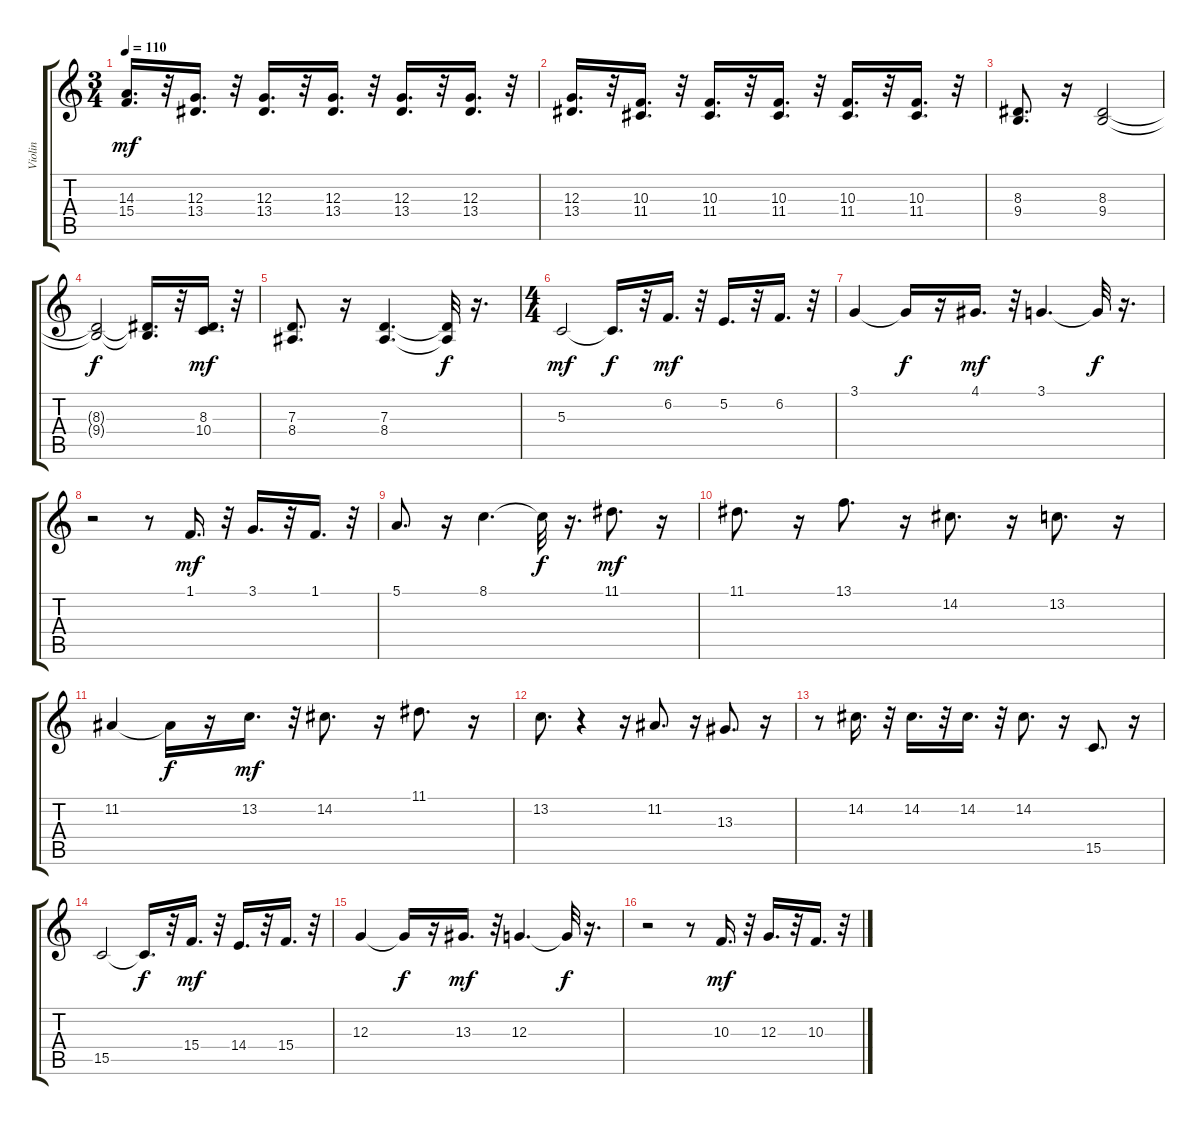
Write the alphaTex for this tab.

\track ("Violin" "Violin") {instrument violin}
\staff {score tabs}
\tuning (E4 B3 G3 D3 A2 E2) {hide}
\ts (3 4)
\tempo 110
\clef g2
\ks c
(14.3 15.4).16{d dy mf} r.32 (12.3 13.4).16{d} r.32 (12.3 13.4).16{d} r.32 (12.3 13.4).16{d} r.32 (12.3 13.4).16{d} r.32 (12.3 13.4).16{d} r.32 |
(12.3 13.4).16{d} r.32 (10.3 11.4).16{d} r.32 (10.3 11.4).16{d} r.32 (10.3 11.4).16{d} r.32 (10.3 11.4).16{d} r.32 (10.3 11.4).16{d} r.32 |
(8.3 9.4).8{d} r.16 (8.3 9.4).2 |
(8.3{t} 9.4{t}).2{dy f} (8.3{t} 9.4{t}).16{d} r.32 (8.3 10.4).16{d dy mf} r.32 |
(7.3 8.4).8{d} r.16 (7.3 8.4).4{d} (7.3{t} 8.4{t}).32{dy f} r.16{d} |
\ts (4 4)
5.3.2{dy mf} 5.3{t}.16{d dy f} r.32 6.2.16{d dy mf} r.32 5.2.16{d} r.32 6.2.16{d} r.32 |
3.1.4 3.1{t}.16{dy f} r.16 4.1.16{d dy mf} r.32 3.1.4{d} 3.1{t}.32{dy f} r.16{d} |
r.2 r.8 1.1.16{d dy mf} r.32 3.1.16{d} r.32 1.1.16{d} r.32 |
5.1.8{d} r.16 8.1.4{d} 8.1{t}.32{dy f} r.16{d} 11.1.8{d dy mf} r.16 |
11.1.8{d} r.16 13.1.8{d} r.16 14.2.8{d} r.16 13.2.8{d} r.16 |
11.2.4 11.2{t}.16{dy f} r.16 13.2.16{d dy mf} r.32 14.2.8{d} r.16 11.1.8{d} r.16 |
13.2.8{d} r.4 r.16 11.2.8{d} r.16 13.3.8{d} r.16 |
r.8 14.2.16{d} r.32 14.2.16{d} r.32 14.2.16{d} r.32 14.2.8{d} r.16 15.5.8{d} r.16 |
15.5.2 15.5{t}.16{d dy f} r.32 15.4.16{d dy mf} r.32 14.4.16{d} r.32 15.4.16{d} r.32 |
12.3.4 12.3{t}.16{dy f} r.16 13.3.16{d dy mf} r.32 12.3.4{d} 12.3{t}.32{dy f} r.16{d} |
r.2 r.8 10.3.16{d dy mf} r.32 12.3.16{d} r.32 10.3.16{d} r.32
